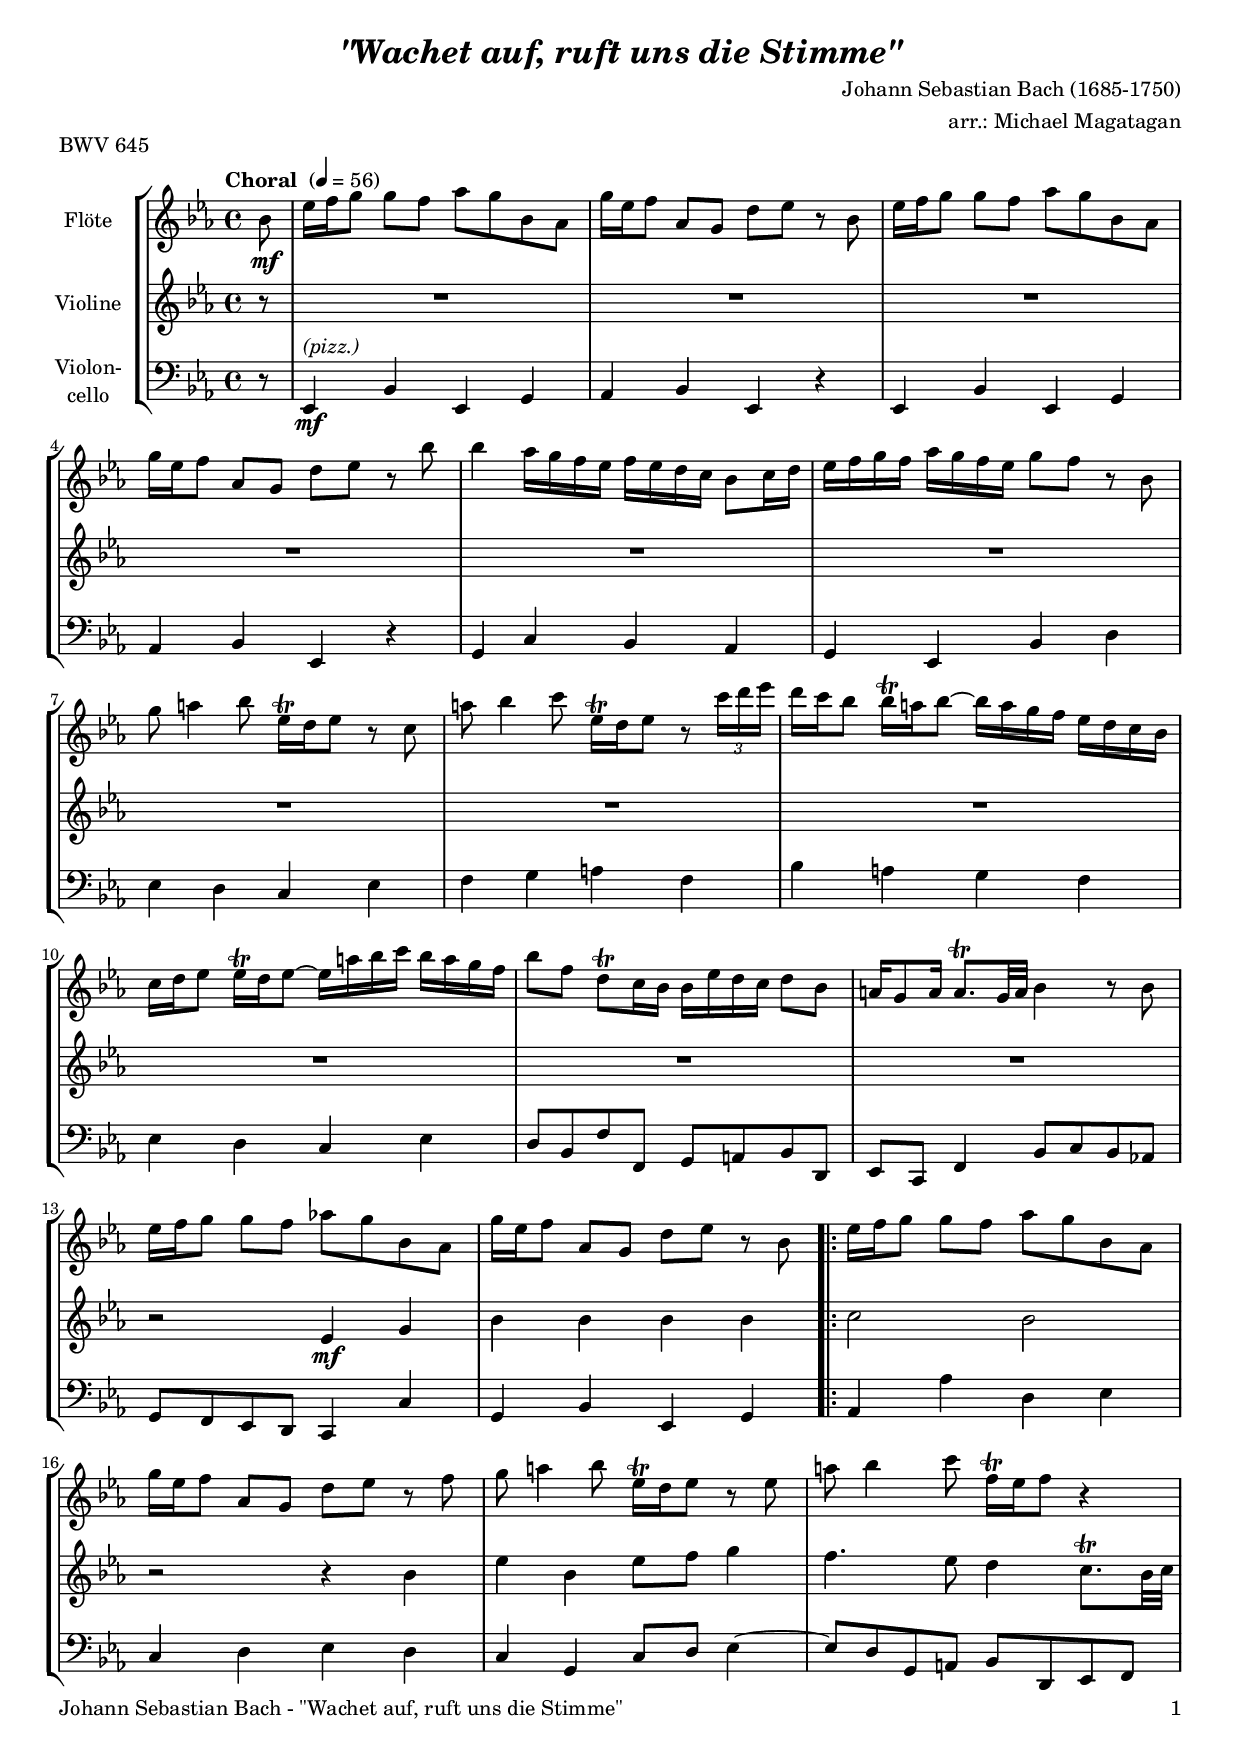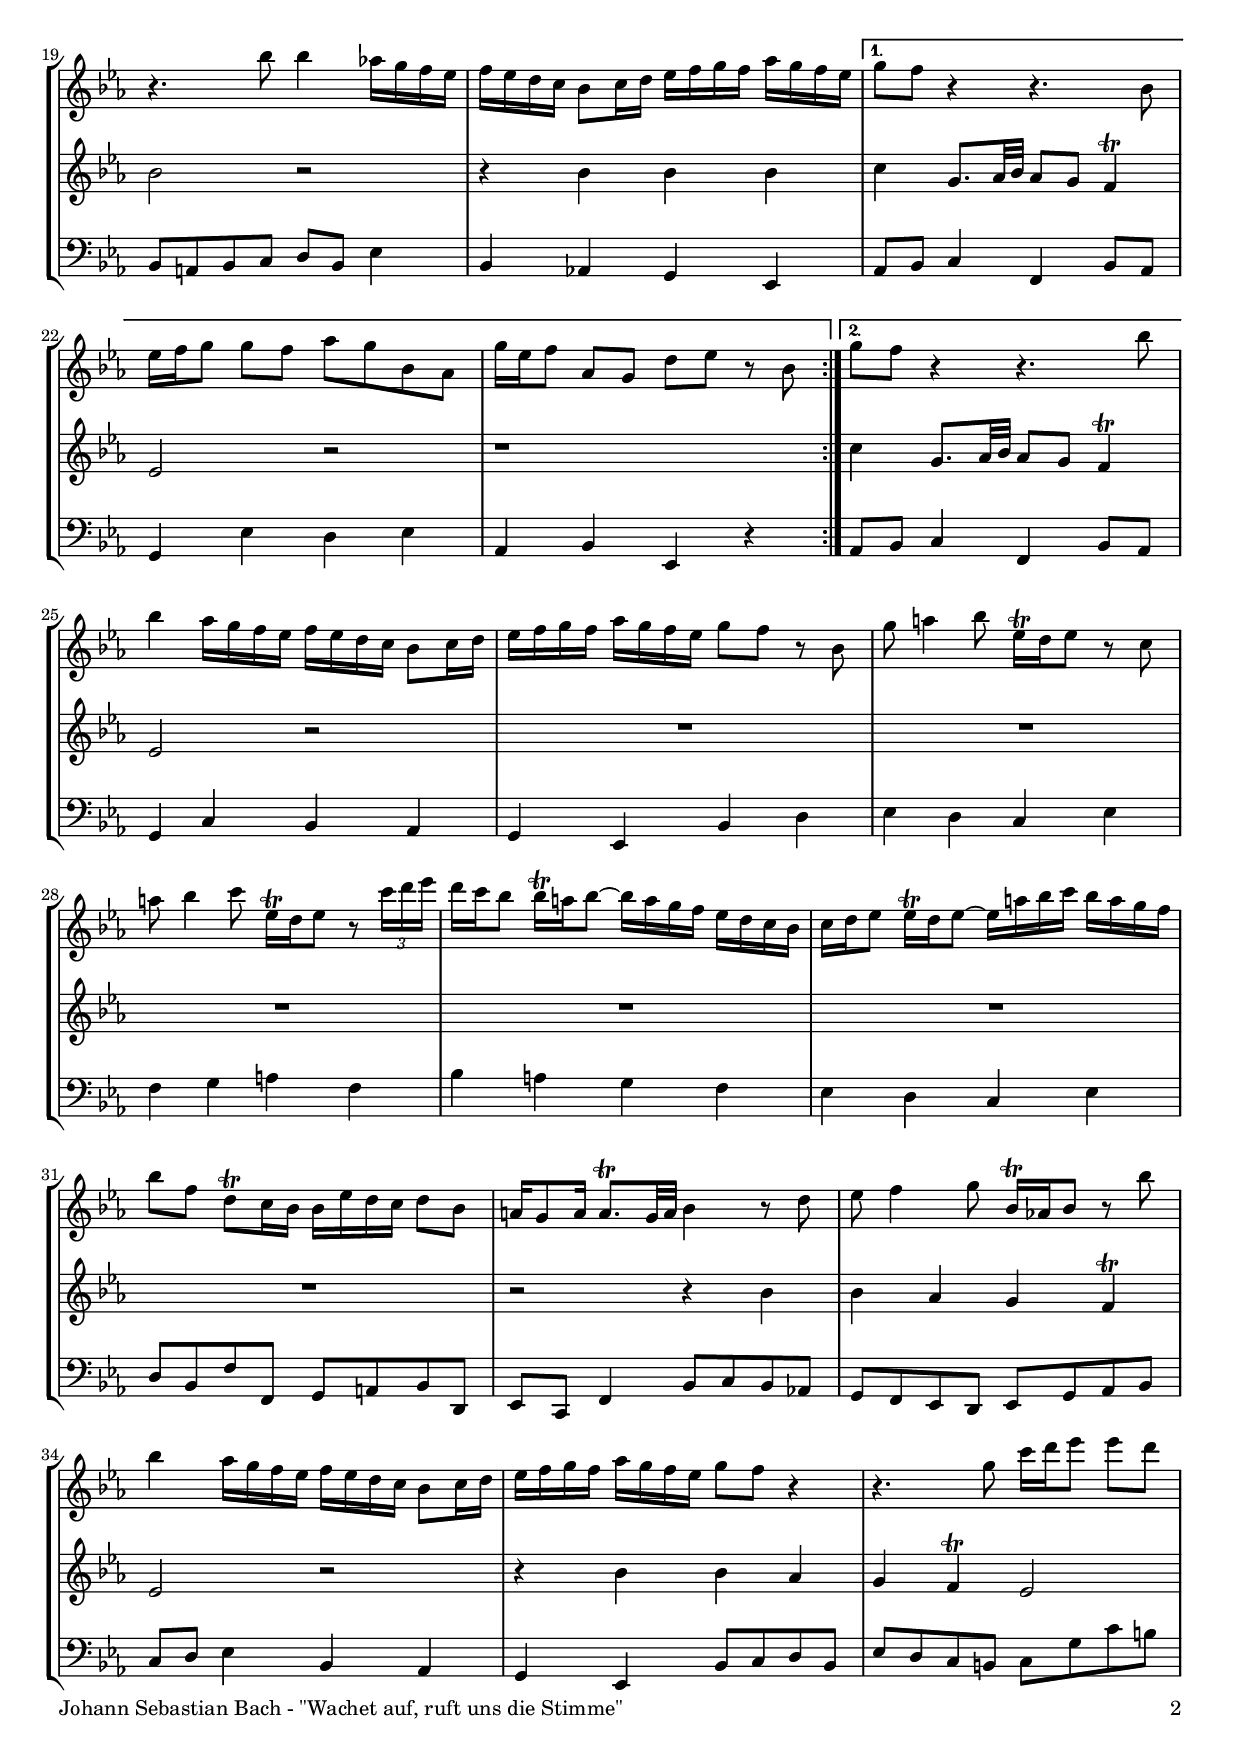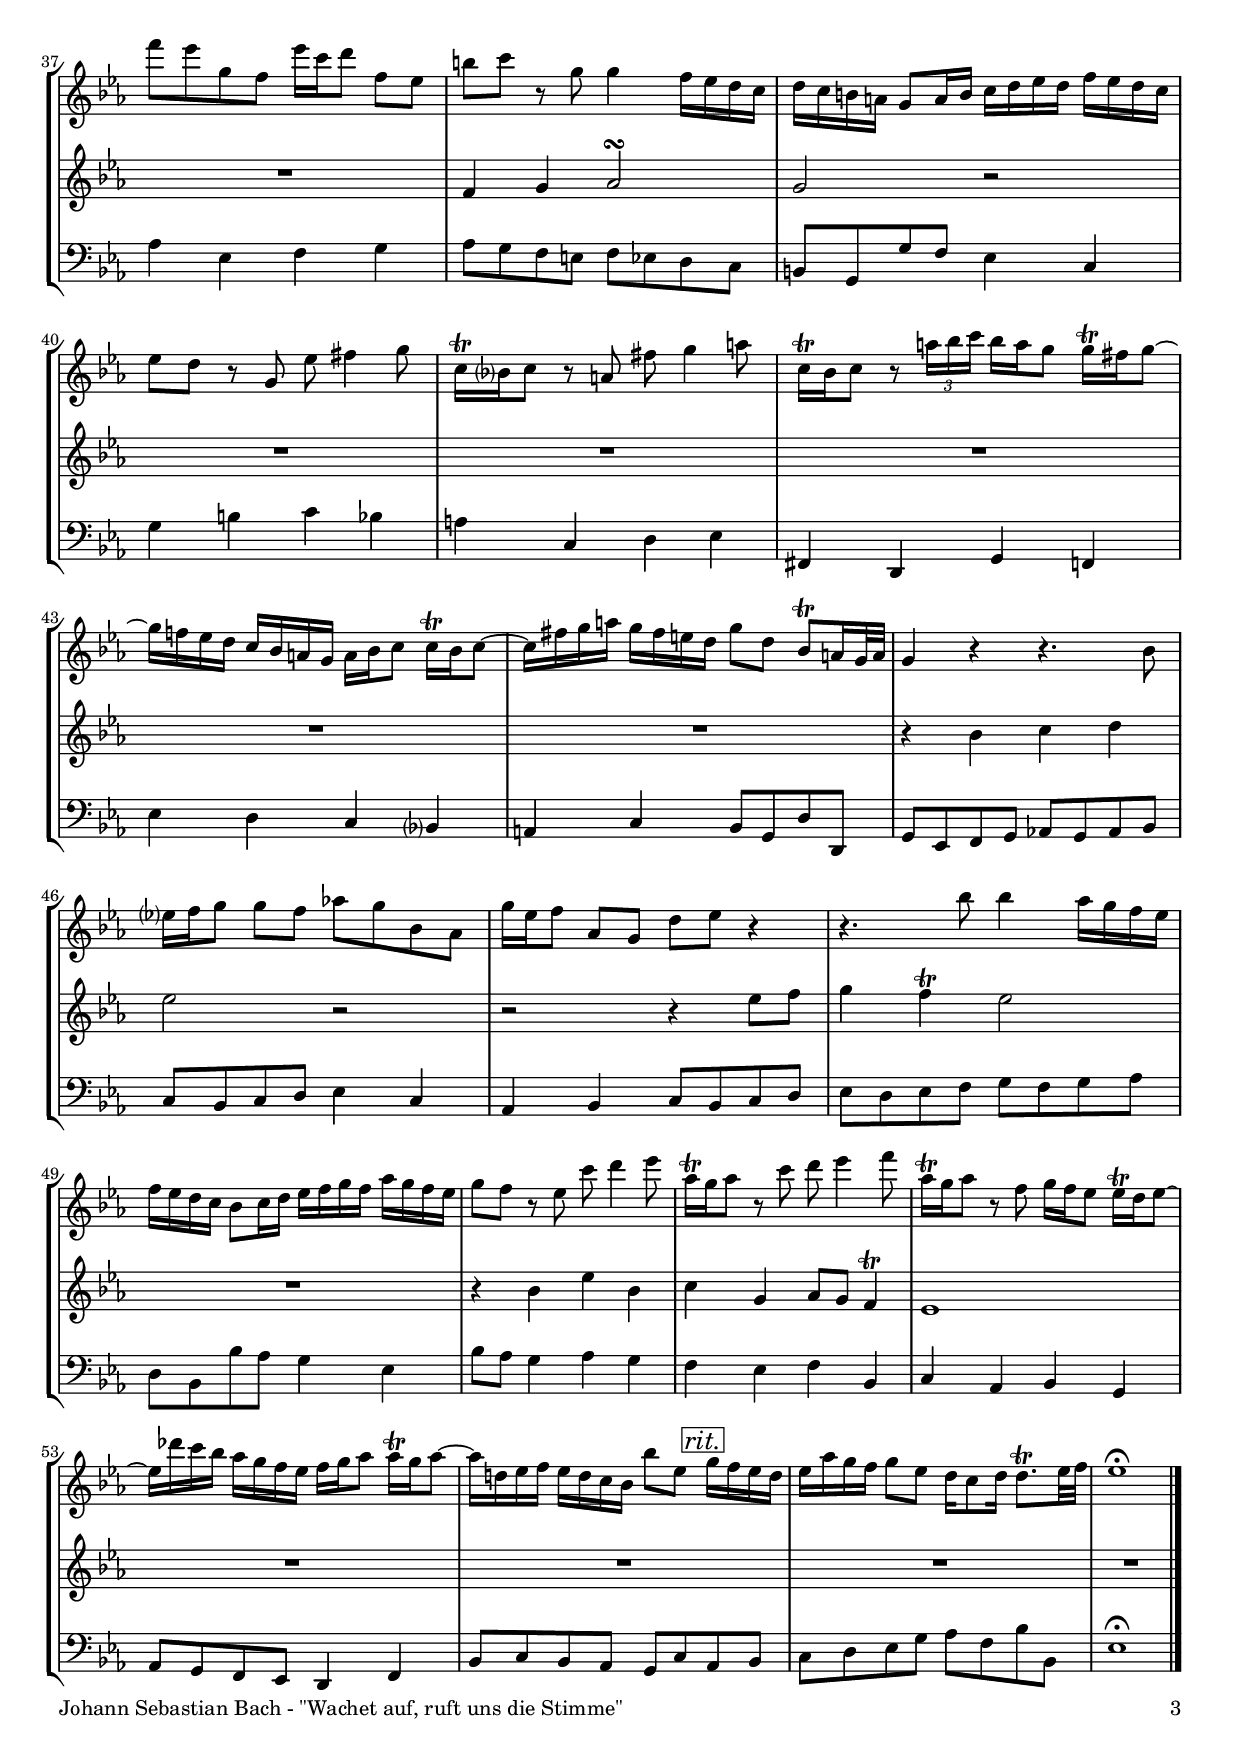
\version "2.24.4"
\include "deutsch.ly"

#(set-global-staff-size 18)

\header {
  title     = \markup \bold \italic "\"Wachet auf, ruft uns die Stimme\""
  composer  = "Johann Sebastian Bach (1685-1750)"
  arranger  = "arr.: Michael Magatagan"
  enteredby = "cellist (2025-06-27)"
  piece     = "BWV 645"
}

voiceconsts = {
  \key es \major
  \time 4/4
  \clef "treble"
%  \numericTimeSignature
  \compressEmptyMeasures
  % Set default beaming for all staves
%  \set Timing.beamExceptions = #'()
%  \set Timing.baseMoment     = #(ly:make-moment 1 4)
%  \set Timing.beatStructure  = #'(1 1 1)
  \tempo "Choral " 4=56
}

mifl = "flute"
mist = "string ensemble 1"
mivl = "violin"
mivc = "cello"
mipz = "pizzicato strings"

pizz = \markup \italic "(pizz.)"
rit  = \mark \markup \box \italic "rit."

va = \relative c'' {
  \voiceconsts

  \partial 8 b8\mf
  es16 f g8 g f as g b, as
  g'16 es f8 as, g d' es r b
  es16 f g8 g f as g b, as
  g'16 es f8 as, g d' es r b'
  b4 as16 g f es f es d c b8 c16 d

  es f g f as g f es g8 f r b,
  g' a4 b8 es,16\trill d es8 r c
  a' b4 c8 es,16\trill d es8 r \tuplet 3/2 8 { c'16 d es }
  d c b8 b16\trill a b8~ b16 a g f es d c b

  c d es8 es16\trill d es8~ es16 a b c b a g f
  b8 f d\trill c16 b b es d c d8 b
  a16 g8 a16 a8.\trill g32 a b4 r8 b
  es16 f g8 g f as! g b, as
  g'16 es f8 as, g d' es r b
  
  \repeat volta 2 {
    es16 f g8 g f as g b, as
    g'16 es f8 as, g d' es r f
    g a4 b8 es,16\trill d es8 r es
    a b4 c8 f,16\trill es f8 r4
    r4. b8 b4 as!16 g f es
    f es d c b8 c16 d es f g f as g f es
  }
  \alternative {
    { g8 f r4 r4. b,8 | es16 f g8 g f as g b, as | g'16 es f8 as, g d' es r b }
    { g' f r4 r4. b8 }
  }
  b4 as16 g f es f es d c b8 c16 d
  es f g f as g f es g8 f r b,

  g' a4 b8 es,16\trill d es8 r c
  a' b4 c8 es,16\trill d es8 r \tuplet 3/2 8 { c'16 d es }
  d c b8 b16\trill a b8~ b16 a g f es d c b
  c d es8 es16\trill d es8~ es16 a b c b a g f

  b8 f d\trill c16 b b es d c d8 b
  a16 g8 a16 a8.\trill g32 a b4 r8 d
  es f4 g8 b,16\trill as! b8 r b'
  b4 as16 g f es f es d c b8 c16 d
  es f g f as g f es g8 f r4
  r4. g8 c16 d es8 es d

  f es g, f es'16 c d8 f, es
  h' c r g g4 f16 es d c
  d c h a g8 a16 h c d es d f es d c
  es8 d r g, es' fis4 g8
  c,16\trill b? c8 r a fis' g4 a8

  c,16\trill b c8 r \tuplet 3/2 8 { a'16 b c } b a g8 g16\trill fis g8~
  g16 f! es d c b a g a b c8 c16\trill b c8~
  c16 fis g a g fis e d g8 d b\trill a16 g32 a
  g4 r r4. b8
  es?16 f g8 g f as! g b, as

  g'16 es f8 as, g d' es r4
  r4. b'8 b4 as16 g f es
  f es d c b8 c16 d es f g f as g f es
  g8 f r es c' d4 es8
  as,16\trill g as8 r c d es4 f8

  as,16\trill g as8 r f g16 f es8 es16\trill d es8~
  es16 des' c b as g f es f g as8 as16\trill g as8~
  as16 d,! es f es d c b b'8 es, \rit g16 f es d
  es as g f g8 es d16 c8 d16 d8.\trill es32 f
  es1\fermata \bar "|."
}

vb = \relative c' {
  \voiceconsts

  \partial 8 r8
  R1*12
  r2 es4\mf g
  b b b b
  \repeat volta 2 {
    c2 b
    
    r r4 b
    es b es8 f g4
    f4. es8 d4 c8.\trill b32 c
    b2 r

    r4 b b b
  }
  \alternative {
    { c g8. as32 b as8 g f4\trill | es2 r | r1 }
    { c'4 g8. as32 b as8 g f4\trill }
  }
  es2 r
  R1*6
  r2 r4 b'

  b as g f\trill
  es2 r
  r4 b' b as
  g f\trill es2
  R1

  f4 g as2\turn
  g r
  R1*5
  r4 b c d
  es2 r

  r r4 es8 f
  g4 f\trill es2
  R1
  r4 b es b

  c g as8 g f4\trill
  es1
  R1*4 \bar "|."
}

vc = \relative c, {
  \voiceconsts
  \clef "bass"
  
  \partial 8 r8
  es4^\pizz\mf b' es, g
  as b es, r
  es b' es, g
  as b es, r
  g c b as
  g es b' d
  es d c es
  f g a f
  b a g f

  es d c es
  d8 b f' f, g a b d,
  es c f4 b8 c b as!
  g f es d c4 c'
  g b es, g  
  \repeat volta 2 {
    as as' d, es
    c d es d
    
    c g c8 d es4~
    es8 d g, a b d, es f
    b a b c d b es4
    b as! g es
  }
  \alternative {
    { as8 b c4 f, b8 as | g4 es' d es | as, b es, r }
    { as8 b c4 f, b8 as  }
  }
  g4 c b as
  g es b' d
  es d c es
  f g a f
  b a g f
  es d c es
  d8 b f' f, g a b d,

  es c f4 b8 c b as!
  g f es d es g as b
  c d es4 b as
  g es b'8 c d b
  es d c h c g' c h
  as4 es f g

  as8 g f e f es d c
  h g g' f es4 c
  g' h c b
  a c, d es
  fis, d g f
  es' d c b?
  a c b8 g d' d,

  g es f g as! g as b
  c b c d es4 c
  as b c8 b c d
  es d es f g f g as
  d, b b' as g4 es
  b'8 as g4 as g
  f es f b,

  c as b g
  as8 g f es d4 f
  b8 c b as g c \rit as b
  c d es g as f b b,
  es1\fermata \bar "|."
}


music = \new StaffGroup <<
      \new Staff {
	\set Staff.midiInstrument = \mifl
	\set Staff.instrumentName = \markup \center-column { "Flöte" }
	\transpose es es { \va }
      }

      \new Staff {
	\set Staff.midiInstrument = \mivl
	\set Staff.instrumentName = \markup \center-column { "Violine" }
	\transpose es es { \vb }
      }

      \new Staff {
	\set Staff.midiInstrument = \mivc
	\set Staff.instrumentName = \markup \center-column { "Violon-" "cello" }
	\transpose es es { \vc }
      }
>>

\book {
   \paper {
    print-page-number = ##t
    print-first-page-number = ##t
    ragged-last-bottom = ##f
    oddHeaderMarkup = \markup \null
    evenHeaderMarkup = \markup \null
    oddFooterMarkup = \markup {
      \fill-line {
        \if \should-print-page-number
        "Johann Sebastian Bach - \"Wachet auf, ruft uns die Stimme\"" \fromproperty #'page:page-number-string
      }
    }
    evenFooterMarkup = \oddFooterMarkup
  } \score {
    \music
    \layout {}
  }

  \score {
    \unfoldRepeats \music

    \midi {
      \context {
        \Score
      }
    }
  }
}